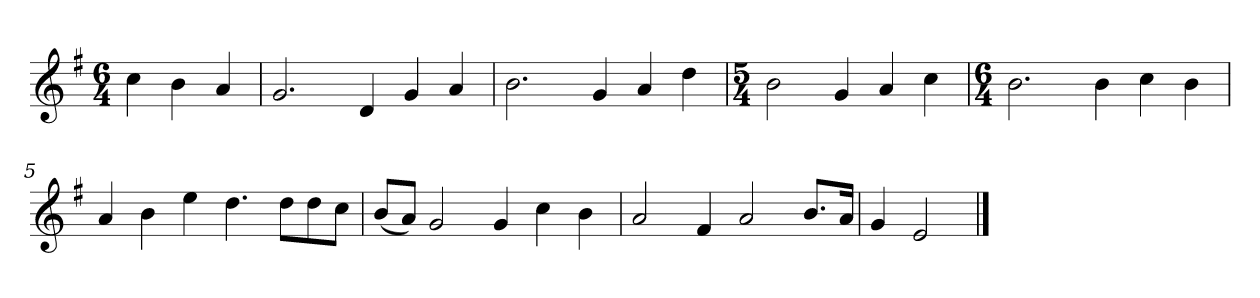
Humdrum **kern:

**kern
*part1
*staff1
*k[f#]
*M6/4
*MM120
=
4cc
4b
4a
=1
2.g
4d
4g
4a
=2
2.b
4g
4a
4dd
=3
*M5/4
2b
4g
4a
4cc
=4
*M6/4
2.b
4b
4cc
4b
=5
4a
4b
4ee
4.dd
8ddL
8dd
8ccJ
=6
(8bL
8aJ)
2g
4g
4cc
4b
=7
2a
4f#
2a
8.bL
16aJk
=8
4g
2e
==
*-
